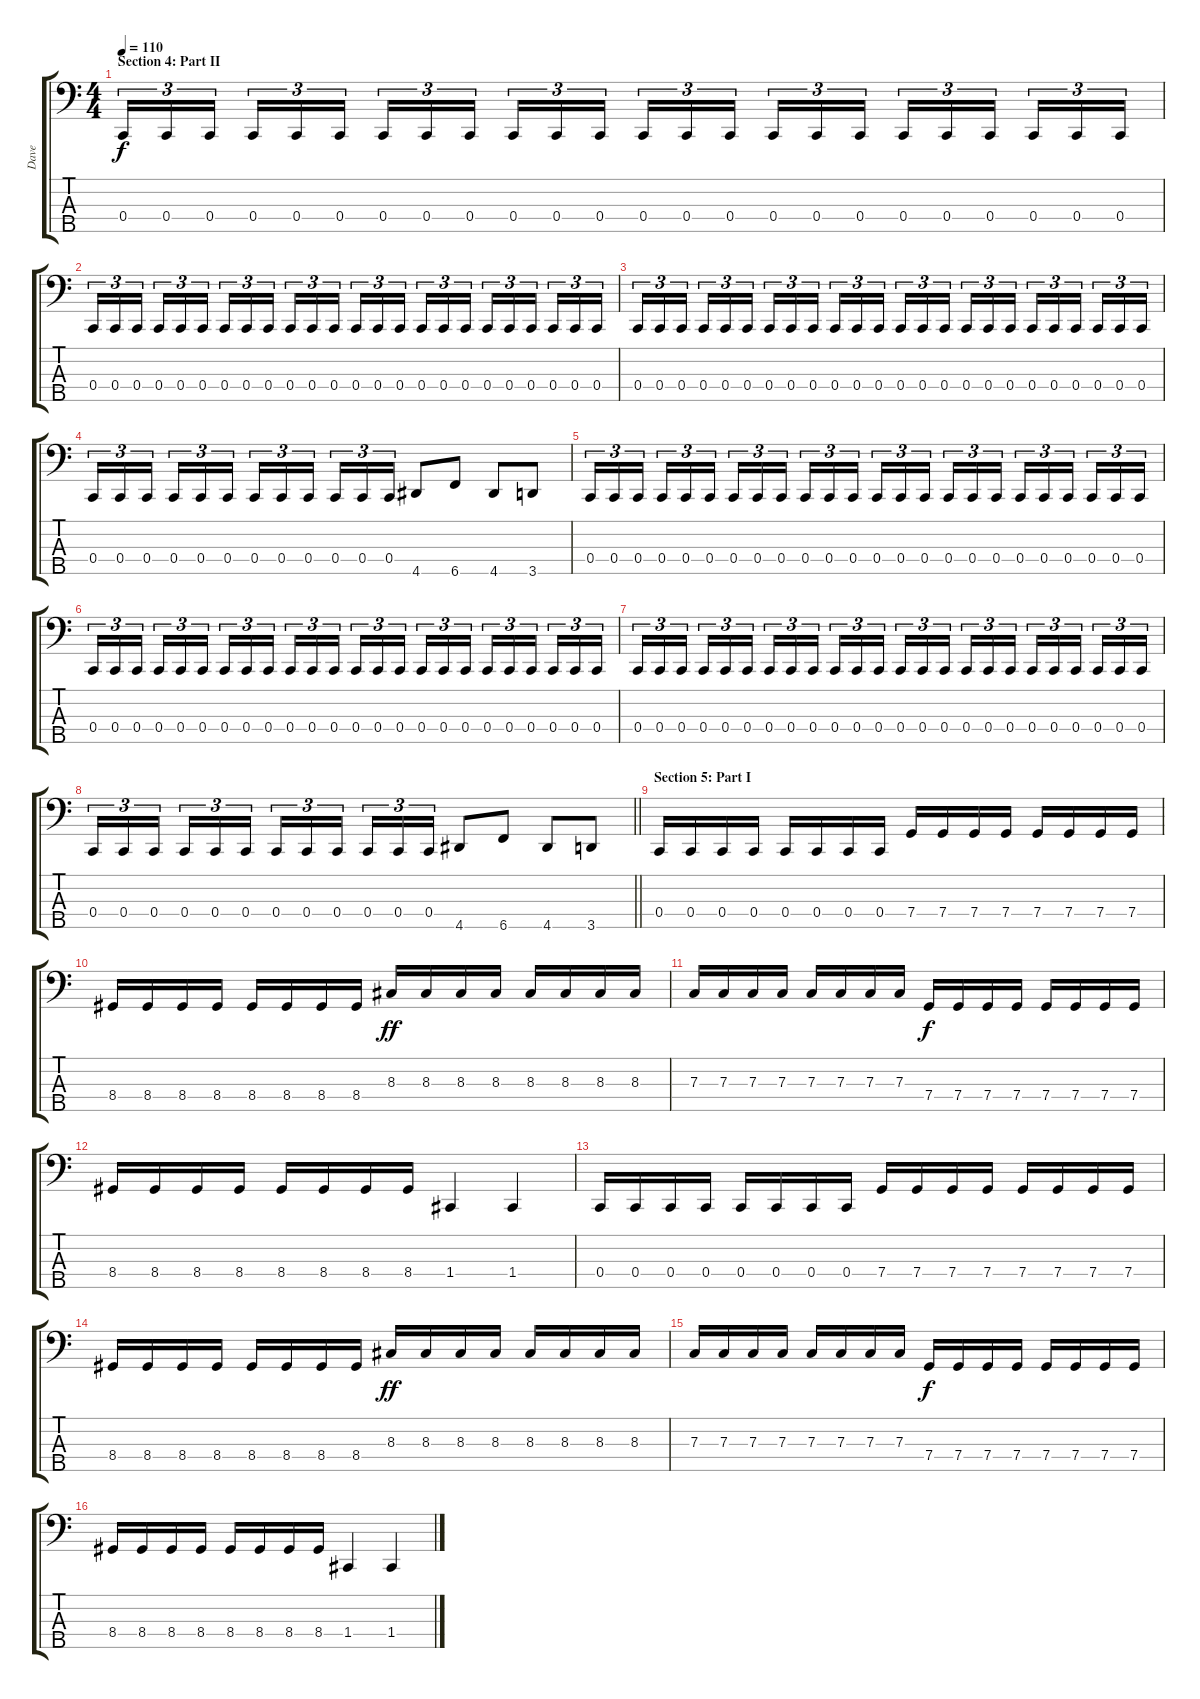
\track ("Dave" "Dave") {instrument electricbasspick}
\staff {score tabs}
\tuning (Eb2 Bb1 F1 C1 B0) {hide}
\ts (4 4)
\section ("" "Section 4: Part II")
\tempo 110
\clef f4
\ks c
0.4.16{tu (3 2) dy f} 0.4.16{tu (3 2)} 0.4.16{tu (3 2) beam splitsecondary} 0.4.16{tu (3 2)} 0.4.16{tu (3 2)} 0.4.16{tu (3 2)} 0.4.16{tu (3 2)} 0.4.16{tu (3 2)} 0.4.16{tu (3 2) beam splitsecondary} 0.4.16{tu (3 2)} 0.4.16{tu (3 2)} 0.4.16{tu (3 2)} 0.4.16{tu (3 2)} 0.4.16{tu (3 2)} 0.4.16{tu (3 2) beam splitsecondary} 0.4.16{tu (3 2)} 0.4.16{tu (3 2)} 0.4.16{tu (3 2)} 0.4.16{tu (3 2)} 0.4.16{tu (3 2)} 0.4.16{tu (3 2) beam splitsecondary} 0.4.16{tu (3 2)} 0.4.16{tu (3 2)} 0.4.16{tu (3 2)} |
0.4.16{tu (3 2)} 0.4.16{tu (3 2)} 0.4.16{tu (3 2) beam splitsecondary} 0.4.16{tu (3 2)} 0.4.16{tu (3 2)} 0.4.16{tu (3 2)} 0.4.16{tu (3 2)} 0.4.16{tu (3 2)} 0.4.16{tu (3 2) beam splitsecondary} 0.4.16{tu (3 2)} 0.4.16{tu (3 2)} 0.4.16{tu (3 2)} 0.4.16{tu (3 2)} 0.4.16{tu (3 2)} 0.4.16{tu (3 2) beam splitsecondary} 0.4.16{tu (3 2)} 0.4.16{tu (3 2)} 0.4.16{tu (3 2)} 0.4.16{tu (3 2)} 0.4.16{tu (3 2)} 0.4.16{tu (3 2) beam splitsecondary} 0.4.16{tu (3 2)} 0.4.16{tu (3 2)} 0.4.16{tu (3 2)} |
0.4.16{tu (3 2)} 0.4.16{tu (3 2)} 0.4.16{tu (3 2) beam splitsecondary} 0.4.16{tu (3 2)} 0.4.16{tu (3 2)} 0.4.16{tu (3 2)} 0.4.16{tu (3 2)} 0.4.16{tu (3 2)} 0.4.16{tu (3 2) beam splitsecondary} 0.4.16{tu (3 2)} 0.4.16{tu (3 2)} 0.4.16{tu (3 2)} 0.4.16{tu (3 2)} 0.4.16{tu (3 2)} 0.4.16{tu (3 2) beam splitsecondary} 0.4.16{tu (3 2)} 0.4.16{tu (3 2)} 0.4.16{tu (3 2)} 0.4.16{tu (3 2)} 0.4.16{tu (3 2)} 0.4.16{tu (3 2) beam splitsecondary} 0.4.16{tu (3 2)} 0.4.16{tu (3 2)} 0.4.16{tu (3 2)} |
0.4.16{tu (3 2)} 0.4.16{tu (3 2)} 0.4.16{tu (3 2) beam splitsecondary} 0.4.16{tu (3 2)} 0.4.16{tu (3 2)} 0.4.16{tu (3 2)} 0.4.16{tu (3 2)} 0.4.16{tu (3 2)} 0.4.16{tu (3 2) beam splitsecondary} 0.4.16{tu (3 2)} 0.4.16{tu (3 2)} 0.4.16{tu (3 2)} 4.5.8 6.5.8 4.5.8 3.5.8 |
0.4.16{tu (3 2)} 0.4.16{tu (3 2)} 0.4.16{tu (3 2) beam splitsecondary} 0.4.16{tu (3 2)} 0.4.16{tu (3 2)} 0.4.16{tu (3 2)} 0.4.16{tu (3 2)} 0.4.16{tu (3 2)} 0.4.16{tu (3 2) beam splitsecondary} 0.4.16{tu (3 2)} 0.4.16{tu (3 2)} 0.4.16{tu (3 2)} 0.4.16{tu (3 2)} 0.4.16{tu (3 2)} 0.4.16{tu (3 2) beam splitsecondary} 0.4.16{tu (3 2)} 0.4.16{tu (3 2)} 0.4.16{tu (3 2)} 0.4.16{tu (3 2)} 0.4.16{tu (3 2)} 0.4.16{tu (3 2) beam splitsecondary} 0.4.16{tu (3 2)} 0.4.16{tu (3 2)} 0.4.16{tu (3 2)} |
0.4.16{tu (3 2)} 0.4.16{tu (3 2)} 0.4.16{tu (3 2) beam splitsecondary} 0.4.16{tu (3 2)} 0.4.16{tu (3 2)} 0.4.16{tu (3 2)} 0.4.16{tu (3 2)} 0.4.16{tu (3 2)} 0.4.16{tu (3 2) beam splitsecondary} 0.4.16{tu (3 2)} 0.4.16{tu (3 2)} 0.4.16{tu (3 2)} 0.4.16{tu (3 2)} 0.4.16{tu (3 2)} 0.4.16{tu (3 2) beam splitsecondary} 0.4.16{tu (3 2)} 0.4.16{tu (3 2)} 0.4.16{tu (3 2)} 0.4.16{tu (3 2)} 0.4.16{tu (3 2)} 0.4.16{tu (3 2) beam splitsecondary} 0.4.16{tu (3 2)} 0.4.16{tu (3 2)} 0.4.16{tu (3 2)} |
0.4.16{tu (3 2)} 0.4.16{tu (3 2)} 0.4.16{tu (3 2) beam splitsecondary} 0.4.16{tu (3 2)} 0.4.16{tu (3 2)} 0.4.16{tu (3 2)} 0.4.16{tu (3 2)} 0.4.16{tu (3 2)} 0.4.16{tu (3 2) beam splitsecondary} 0.4.16{tu (3 2)} 0.4.16{tu (3 2)} 0.4.16{tu (3 2)} 0.4.16{tu (3 2)} 0.4.16{tu (3 2)} 0.4.16{tu (3 2) beam splitsecondary} 0.4.16{tu (3 2)} 0.4.16{tu (3 2)} 0.4.16{tu (3 2)} 0.4.16{tu (3 2)} 0.4.16{tu (3 2)} 0.4.16{tu (3 2) beam splitsecondary} 0.4.16{tu (3 2)} 0.4.16{tu (3 2)} 0.4.16{tu (3 2)} |
\barLineRight lightlight
0.4.16{tu (3 2)} 0.4.16{tu (3 2)} 0.4.16{tu (3 2) beam splitsecondary} 0.4.16{tu (3 2)} 0.4.16{tu (3 2)} 0.4.16{tu (3 2)} 0.4.16{tu (3 2)} 0.4.16{tu (3 2)} 0.4.16{tu (3 2) beam splitsecondary} 0.4.16{tu (3 2)} 0.4.16{tu (3 2)} 0.4.16{tu (3 2)} 4.5.8 6.5.8 4.5.8 3.5.8 |
\section ("" "Section 5: Part I")
0.4.16{volume 12} 0.4.16 0.4.16 0.4.16 0.4.16 0.4.16 0.4.16 0.4.16 7.4.16 7.4.16 7.4.16 7.4.16 7.4.16 7.4.16 7.4.16 7.4.16 |
8.4.16 8.4.16 8.4.16 8.4.16 8.4.16 8.4.16 8.4.16 8.4.16 8.3.16{dy ff} 8.3.16 8.3.16 8.3.16 8.3.16 8.3.16 8.3.16 8.3.16 |
7.3.16 7.3.16 7.3.16 7.3.16 7.3.16 7.3.16 7.3.16 7.3.16 7.4.16{dy f} 7.4.16 7.4.16 7.4.16 7.4.16 7.4.16 7.4.16 7.4.16 |
8.4.16 8.4.16 8.4.16 8.4.16 8.4.16 8.4.16 8.4.16 8.4.16 1.4.4 1.4.4 |
0.4.16 0.4.16 0.4.16 0.4.16 0.4.16 0.4.16 0.4.16 0.4.16 7.4.16 7.4.16 7.4.16 7.4.16 7.4.16 7.4.16 7.4.16 7.4.16 |
8.4.16 8.4.16 8.4.16 8.4.16 8.4.16 8.4.16 8.4.16 8.4.16 8.3.16{dy ff} 8.3.16 8.3.16 8.3.16 8.3.16 8.3.16 8.3.16 8.3.16 |
7.3.16 7.3.16 7.3.16 7.3.16 7.3.16 7.3.16 7.3.16 7.3.16 7.4.16{dy f} 7.4.16 7.4.16 7.4.16 7.4.16 7.4.16 7.4.16 7.4.16 |
8.4.16 8.4.16 8.4.16 8.4.16 8.4.16 8.4.16 8.4.16 8.4.16 1.4.4 1.4.4
